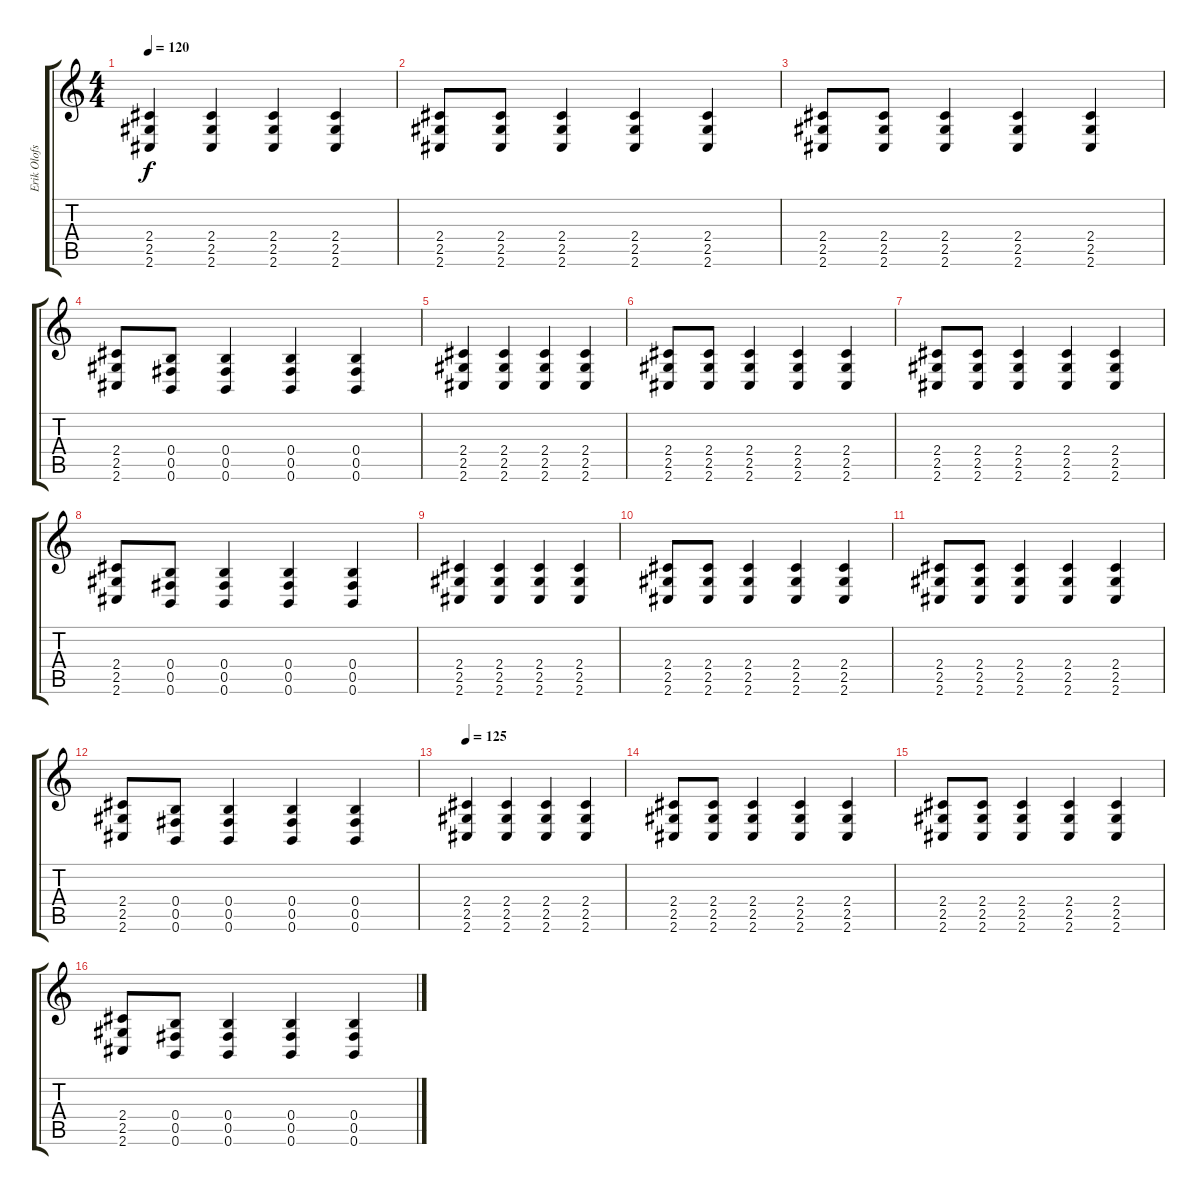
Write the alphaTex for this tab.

\track ("Erik Olofsson (Extra)" "Erik Olofs") {instrument overdrivenguitar}
\staff {score tabs}
\tuning (Db4 Ab3 E3 B2 Gb2 B1) {hide}
\ts (4 4)
\tempo 120
\clef g2
\ks c
(2.4 2.5 2.6).4{dy f} (2.4 2.5 2.6).4 (2.4 2.5 2.6).4 (2.4 2.5 2.6).4 |
(2.4 2.5 2.6).8 (2.4 2.5 2.6).8 (2.4 2.5 2.6).4 (2.4 2.5 2.6).4 (2.4 2.5 2.6).4 |
(2.4 2.5 2.6).8 (2.4 2.5 2.6).8 (2.4 2.5 2.6).4 (2.4 2.5 2.6).4 (2.4 2.5 2.6).4 |
(2.4 2.5 2.6).8 (0.4 0.5 0.6).8 (0.4 0.5 0.6).4 (0.4 0.5 0.6).4 (0.4 0.5 0.6).4 |
(2.4 2.5 2.6).4 (2.4 2.5 2.6).4 (2.4 2.5 2.6).4 (2.4 2.5 2.6).4 |
(2.4 2.5 2.6).8 (2.4 2.5 2.6).8 (2.4 2.5 2.6).4 (2.4 2.5 2.6).4 (2.4 2.5 2.6).4 |
(2.4 2.5 2.6).8 (2.4 2.5 2.6).8 (2.4 2.5 2.6).4 (2.4 2.5 2.6).4 (2.4 2.5 2.6).4 |
(2.4 2.5 2.6).8 (0.4 0.5 0.6).8 (0.4 0.5 0.6).4 (0.4 0.5 0.6).4 (0.4 0.5 0.6).4 |
(2.4 2.5 2.6).4 (2.4 2.5 2.6).4 (2.4 2.5 2.6).4 (2.4 2.5 2.6).4 |
(2.4 2.5 2.6).8 (2.4 2.5 2.6).8 (2.4 2.5 2.6).4 (2.4 2.5 2.6).4 (2.4 2.5 2.6).4 |
(2.4 2.5 2.6).8 (2.4 2.5 2.6).8 (2.4 2.5 2.6).4 (2.4 2.5 2.6).4 (2.4 2.5 2.6).4 |
(2.4 2.5 2.6).8 (0.4 0.5 0.6).8 (0.4 0.5 0.6).4 (0.4 0.5 0.6).4 (0.4 0.5 0.6).4 |
\tempo 125
(2.4 2.5 2.6).4 (2.4 2.5 2.6).4 (2.4 2.5 2.6).4 (2.4 2.5 2.6).4 |
(2.4 2.5 2.6).8 (2.4 2.5 2.6).8 (2.4 2.5 2.6).4 (2.4 2.5 2.6).4 (2.4 2.5 2.6).4 |
(2.4 2.5 2.6).8 (2.4 2.5 2.6).8 (2.4 2.5 2.6).4 (2.4 2.5 2.6).4 (2.4 2.5 2.6).4 |
(2.4 2.5 2.6).8 (0.4 0.5 0.6).8 (0.4 0.5 0.6).4 (0.4 0.5 0.6).4 (0.4 0.5 0.6).4
